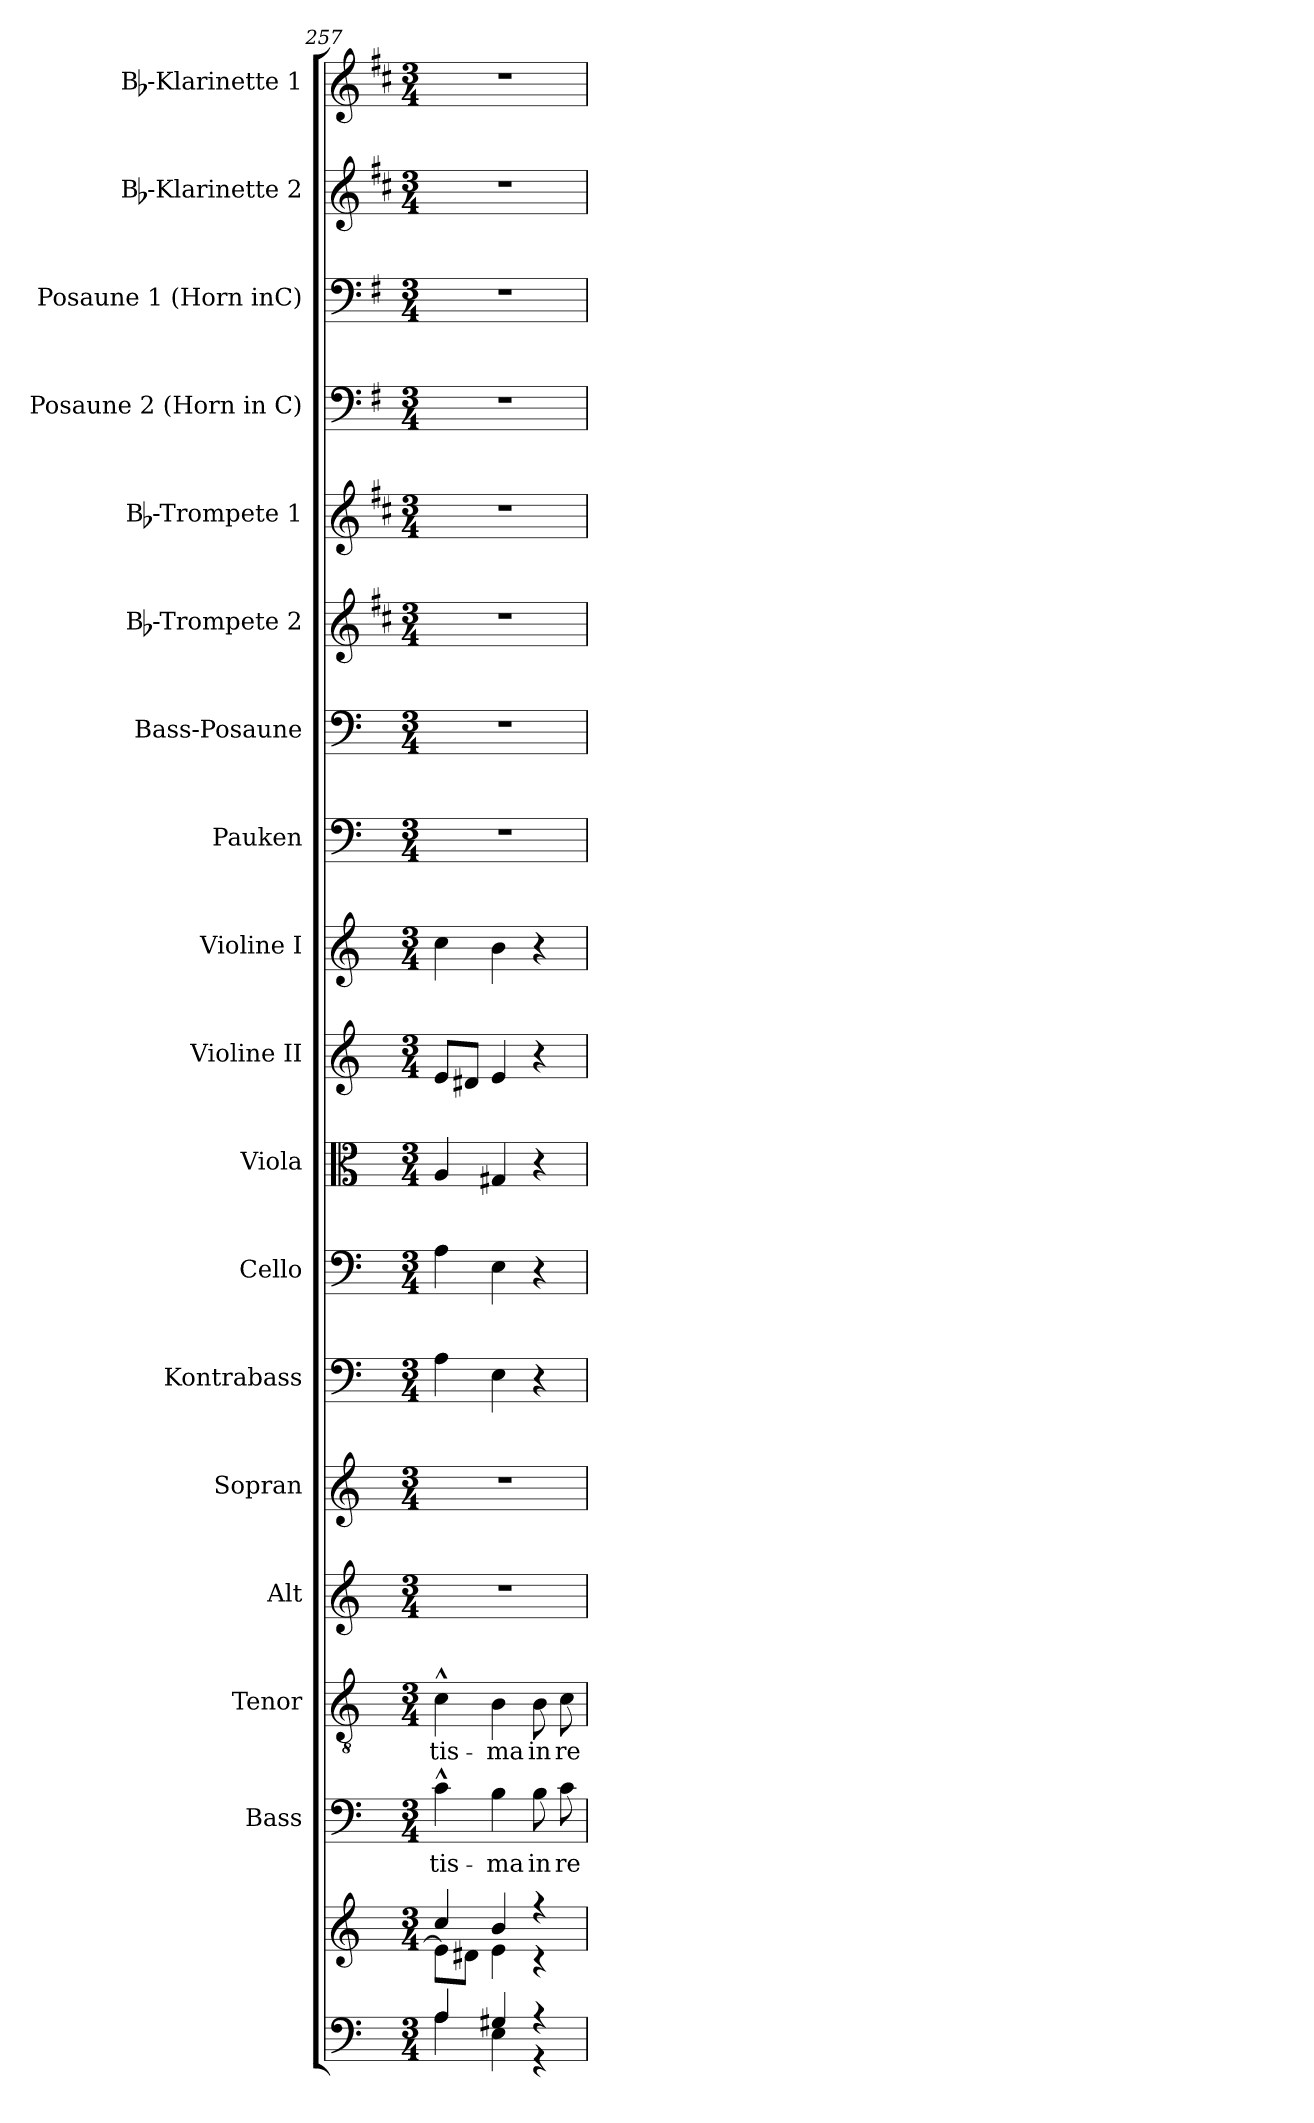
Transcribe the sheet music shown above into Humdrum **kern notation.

**kern	**kern	**kern	**text	**kern	**text	**kern	**kern	**kern	**kern	**kern	**kern	**kern	**kern	**kern	**kern	**kern	**kern	**kern	**kern	**kern
*part18	*part18	*part17	*part17	*part16	*part16	*part15	*part14	*part13	*part12	*part11	*part10	*part9	*part8	*part7	*part6	*part5	*part4	*part3	*part2	*part1
*staff19	*staff18	*staff17	*staff17	*staff16	*staff16	*staff15	*staff14	*staff13	*staff12	*staff11	*staff10	*staff9	*staff8	*staff7	*staff6	*staff5	*staff4	*staff3	*staff2	*staff1
*	*	*I"Bass	*	*I"Tenor	*	*I"Alt	*I"Sopran	*I"Kontrabass	*I"Cello	*I"Viola	*I"Violine II	*I"Violine I	*I"Pauken	*I"Bass-Posaune	*I"Bb-Trompete 2	*I"Bb-Trompete 1	*I"Posaune 2 (Horn in C)	*I"Posaune 1 (Horn inC)	*I"Bb-Klarinette 2	*I"Bb-Klarinette 1
*	*	*I'B.	*	*I'T.	*	*I'A.	*I'S.	*I'Kb.	*	*I'Vla.	*I'Vl. II	*I'Vl. I	*I'Pk.	*I'B-Pos.	*I'Bb Trp. 2	*I'Bb Trp. 1	*I'Pos. 2	*I'Pos. 1	*I'Bb Kl. 2	*I'Bb Kl. 1
*clefF4	*clefG2	*clefF4	*	*clefGv2	*	*clefG2	*clefG2	*clefF4	*clefF4	*clefC3	*clefG2	*clefG2	*clefF4	*clefF4	*clefG2	*clefG2	*clefF4	*clefF4	*clefG2	*clefG2
*	*	*	*	*	*	*	*	*ITrd7c12	*	*	*	*	*	*	*ITrd1c2	*ITrd1c2	*ITrd4c7	*ITrd4c7	*ITrd1c2	*ITrd1c2
*k[]	*k[]	*k[]	*	*k[]	*	*k[]	*k[]	*k[]	*k[]	*k[]	*k[]	*k[]	*k[]	*k[]	*k[]	*k[]	*k[]	*k[]	*k[]	*k[]
*C:	*C:	*C:	*	*C:	*	*C:	*C:	*C:	*C:	*C:	*C:	*C:	*C:	*C:	*C:	*C:	*C:	*C:	*C:	*C:
*M3/4	*M3/4	*M3/4	*	*M3/4	*	*M3/4	*M3/4	*M3/4	*M3/4	*M3/4	*M3/4	*M3/4	*M3/4	*M3/4	*M3/4	*M3/4	*M3/4	*M3/4	*M3/4	*M3/4
=257	=257	=257	=257	=257	=257	=257	=257	=257	=257	=257	=257	=257	=257	=257	=257	=257	=257	=257	=257	=257
*^	*^	*	*	*	*	*	*	*	*	*	*	*	*	*	*	*	*	*	*	*
!	!	!	!	!	!LO:LY:b	!	!LO:LY:b	!	!	!	!	!	!	!	!	!	!	!	!	!	!	!
4A/	4A\	4cc/	8e\L]	4c^^>\	-tis-	4c^^>\	-tis-	2.r	2.r	4AA\	4A\	4A/	8e/L	4cc\	2.r	2.r	2.r	2.r	2.r	2.r	2.r	2.r
.	.	.	8d#X\J	.	.	.	.	.	.	.	.	.	8d#X/J	.	.	.	.	.	.	.	.	.
!	!	!	!	!	!LO:LY:b	!	!LO:LY:b	!	!	!	!	!	!	!	!	!	!	!	!	!	!	!
4G#X/	4E\	4b/	4e\	4B\	-ma	4B\	-ma	.	.	4EE\	4E\	4G#X/	4e/	4b\	.	.	.	.	.	.	.	.
!	!	!	!	!	!LO:LY:b	!	!LO:LY:b	!	!	!	!	!	!	!	!	!	!	!	!	!	!	!
4r	4r	4r	4r	8B\	in	8B\	in	.	.	4r	4r	4r	4r	4r	.	.	.	.	.	.	.	.
!	!	!	!	!	!LO:LY:b	!	!LO:LY:b	!	!	!	!	!	!	!	!	!	!	!	!	!	!	!
.	.	.	.	8c\	re-	8c\	re-	.	.	.	.	.	.	.	.	.	.	.	.	.	.	.
*v	*v	*	*	*	*	*	*	*	*	*	*	*	*	*	*	*	*	*	*	*	*	*
*	*v	*v	*	*	*	*	*	*	*	*	*	*	*	*	*	*	*	*	*	*	*
=	=	=	=	=	=	=	=	=	=	=	=	=	=	=	=	=	=	=	=	=
*-	*-	*-	*-	*-	*-	*-	*-	*-	*-	*-	*-	*-	*-	*-	*-	*-	*-	*-	*-	*-
